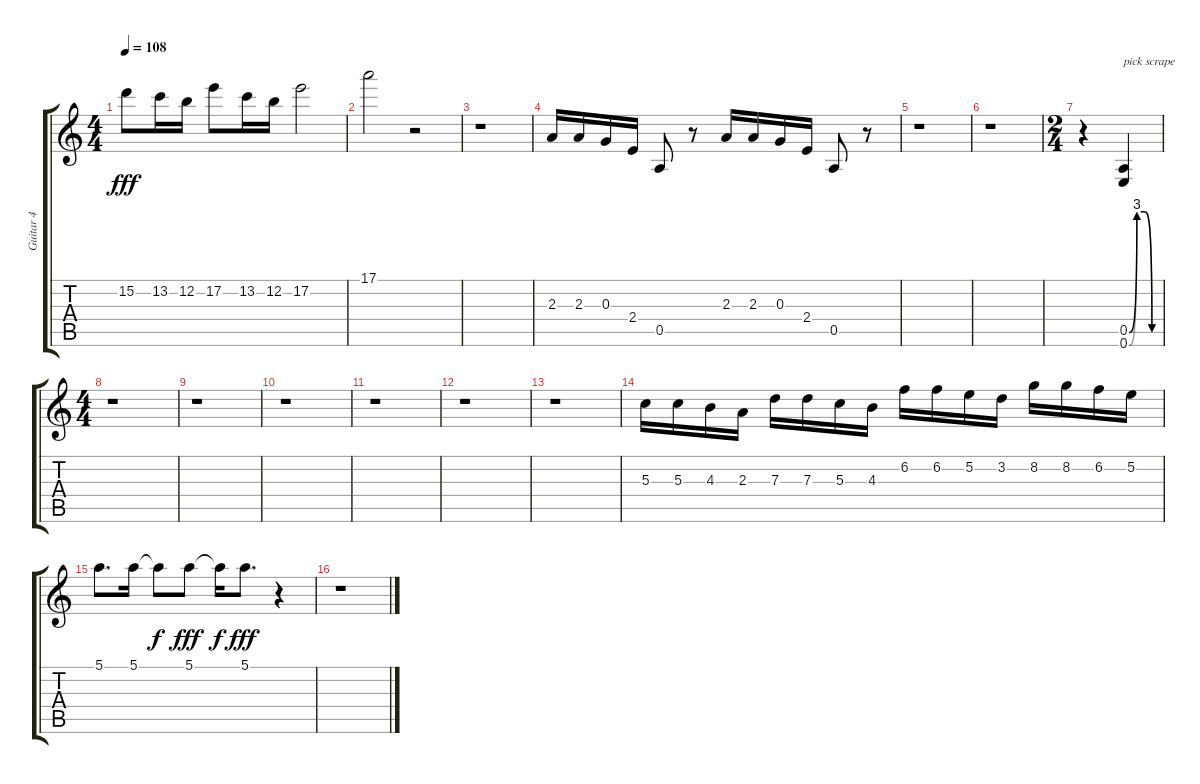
\track ("Guitar 4" "Guitar 4") {instrument distortionguitar}
\staff {score tabs}
\tuning (E4 B3 G3 D3 A2 E2) {hide}
\ts (4 4)
\tempo 108
\clef g2
\ks c
15.2.8{dy fff} 13.2.16 12.2.16 17.2.8 13.2.16 12.2.16 17.2.2 |
17.1.2 r.2 |
r.1 |
2.3.16 2.3.16 0.3.16 2.4.16 0.5.8 r.8 2.3.16 2.3.16 0.3.16 2.4.16 0.5.8 r.8 |
r.1 |
r.1 |
\ts (2 4)
r.4 (0.5{be (custom 0 0 15 12 30 12 45 0 60 0)} 0.6{be (custom 0 0 15 12 30 12 45 0 60 0)}).4{txt "pick scrape"} |
\ts (4 4)
r.1 |
r.1 |
r.1 |
r.1 |
r.1 |
r.1 |
5.3.16 5.3.16 4.3.16 2.3.16 7.3.16 7.3.16 5.3.16 4.3.16 6.2.16 6.2.16 5.2.16 3.2.16 8.2.16 8.2.16 6.2.16 5.2.16 |
5.1.8{d} 5.1.16 5.1{t}.8{dy f} 5.1.8{dy fff} 5.1{t}.16{dy f} 5.1.8{d dy fff} r.4 |
r.1
